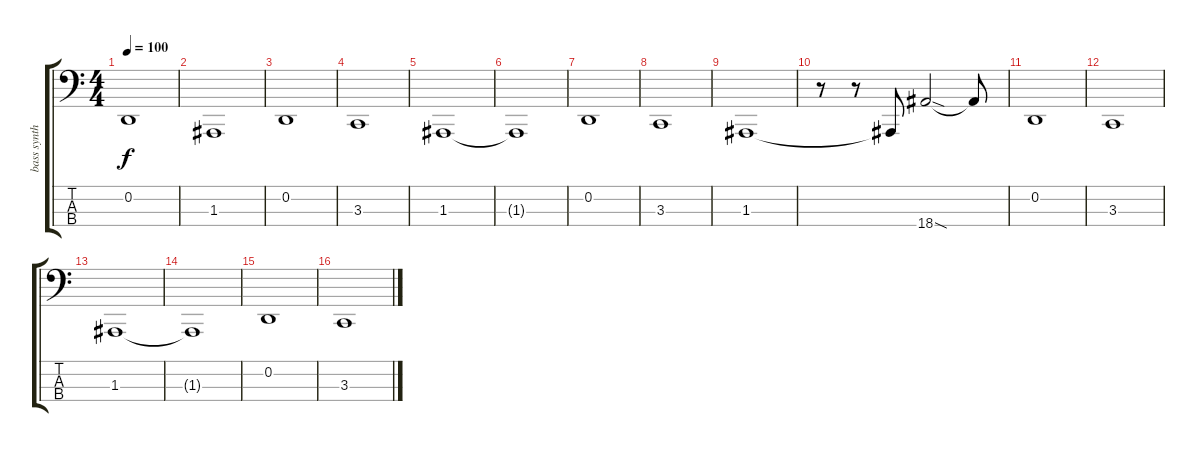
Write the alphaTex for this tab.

\track ("bass synth" "bass synth") {instrument pad8sweep}
\staff {score tabs}
\tuning (G2 D2 A1 E1) {hide}
\ts (4 4)
\tempo 100
\clef f4
\ks c
0.2.1{dy f} |
1.3.1 |
0.2.1 |
3.3.1 |
1.3.1 |
1.3{t}.1 |
0.2.1 |
3.3.1 |
1.3.1 |
r.8 r.8 1.3{t}.8 18.4{sod}.2 18.4{t}.8 |
0.2.1 |
3.3.1 |
1.3.1 |
1.3{t}.1 |
0.2.1 |
3.3.1
